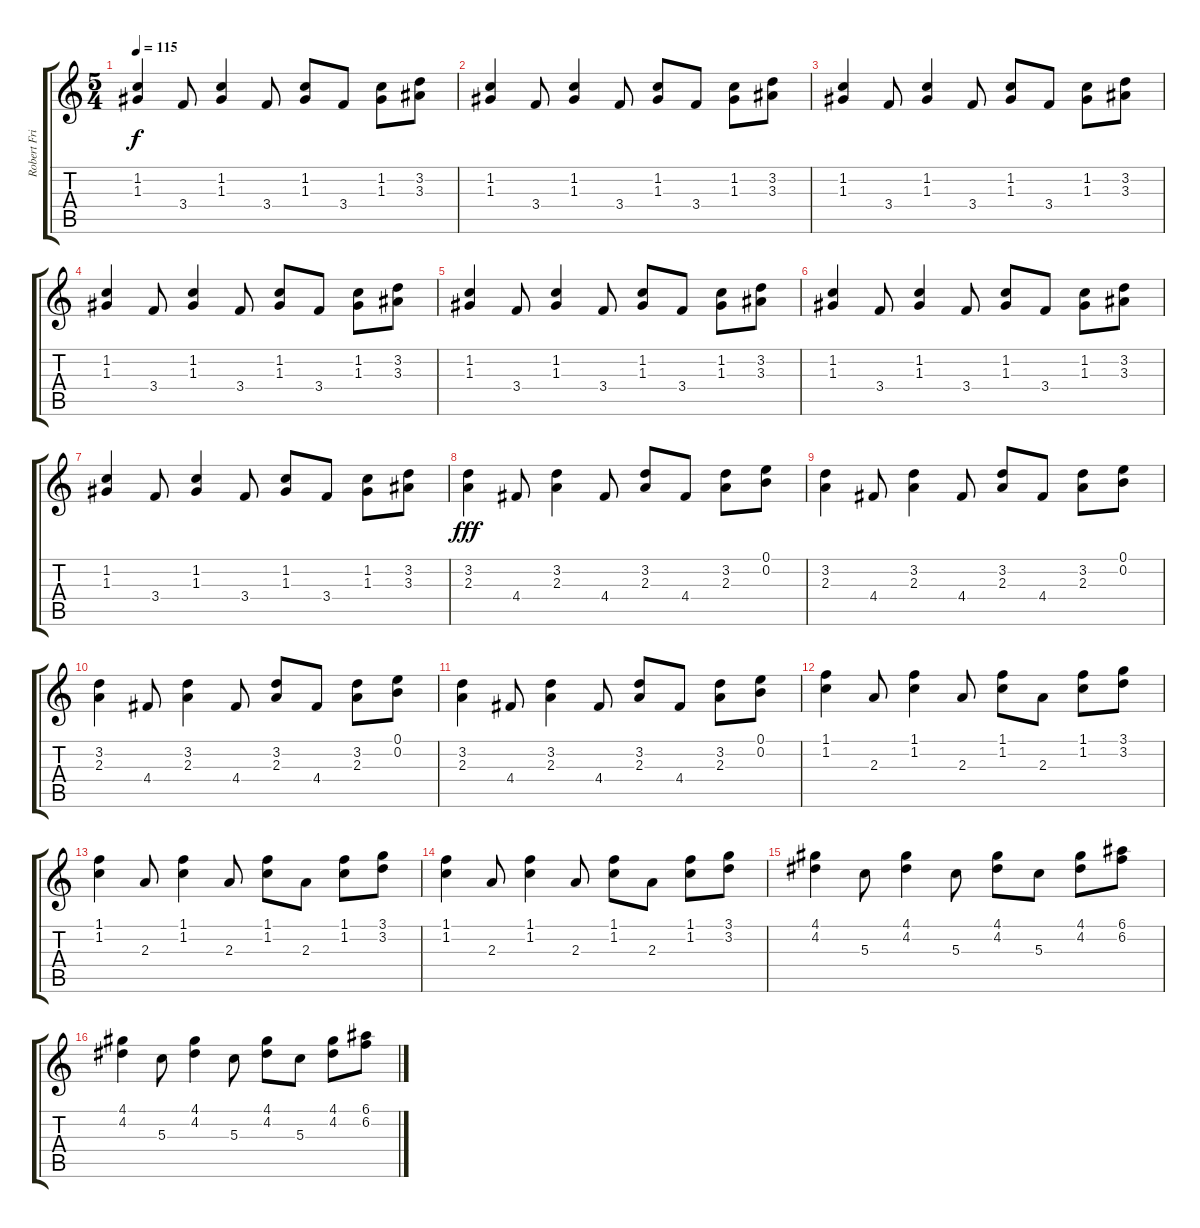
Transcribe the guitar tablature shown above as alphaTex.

\track ("Robert Fripp Guitar" "Robert Fri") {instrument electricguitarmuted}
\staff {score tabs}
\tuning (E4 B3 G3 D3 A2 E2) {hide}
\ts (5 4)
\tempo 115
\clef g2
\ks c
(1.2 1.3).4{dy f} 3.4.8 (1.2 1.3).4 3.4.8 (1.2 1.3).8 3.4.8 (1.2 1.3).8 (3.2 3.3).8 |
(1.2 1.3).4 3.4.8 (1.2 1.3).4 3.4.8 (1.2 1.3).8 3.4.8 (1.2 1.3).8 (3.2 3.3).8 |
(1.2 1.3).4 3.4.8 (1.2 1.3).4 3.4.8 (1.2 1.3).8 3.4.8 (1.2 1.3).8 (3.2 3.3).8 |
(1.2 1.3).4 3.4.8 (1.2 1.3).4 3.4.8 (1.2 1.3).8 3.4.8 (1.2 1.3).8 (3.2 3.3).8 |
(1.2 1.3).4 3.4.8 (1.2 1.3).4 3.4.8 (1.2 1.3).8 3.4.8 (1.2 1.3).8 (3.2 3.3).8 |
(1.2 1.3).4 3.4.8 (1.2 1.3).4 3.4.8 (1.2 1.3).8 3.4.8 (1.2 1.3).8 (3.2 3.3).8 |
(1.2 1.3).4 3.4.8 (1.2 1.3).4 3.4.8 (1.2 1.3).8 3.4.8 (1.2 1.3).8 (3.2 3.3).8 |
(3.2 2.3).4{dy fff} 4.4.8 (3.2 2.3).4 4.4.8 (3.2 2.3).8 4.4.8 (3.2 2.3).8 (0.1 0.2).8 |
(3.2 2.3).4 4.4.8 (3.2 2.3).4 4.4.8 (3.2 2.3).8 4.4.8 (3.2 2.3).8 (0.1 0.2).8 |
(3.2 2.3).4 4.4.8 (3.2 2.3).4 4.4.8 (3.2 2.3).8 4.4.8 (3.2 2.3).8 (0.1 0.2).8 |
(3.2 2.3).4 4.4.8 (3.2 2.3).4 4.4.8 (3.2 2.3).8 4.4.8 (3.2 2.3).8 (0.1 0.2).8 |
(1.1 1.2).4 2.3.8 (1.1 1.2).4 2.3.8 (1.1 1.2).8 2.3.8 (1.1 1.2).8 (3.1 3.2).8 |
(1.1 1.2).4 2.3.8 (1.1 1.2).4 2.3.8 (1.1 1.2).8 2.3.8 (1.1 1.2).8 (3.1 3.2).8 |
(1.1 1.2).4 2.3.8 (1.1 1.2).4 2.3.8 (1.1 1.2).8 2.3.8 (1.1 1.2).8 (3.1 3.2).8 |
(4.1 4.2).4 5.3.8 (4.1 4.2).4 5.3.8 (4.1 4.2).8 5.3.8 (4.1 4.2).8 (6.1 6.2).8 |
(4.1 4.2).4 5.3.8 (4.1 4.2).4 5.3.8 (4.1 4.2).8 5.3.8 (4.1 4.2).8 (6.1 6.2).8
